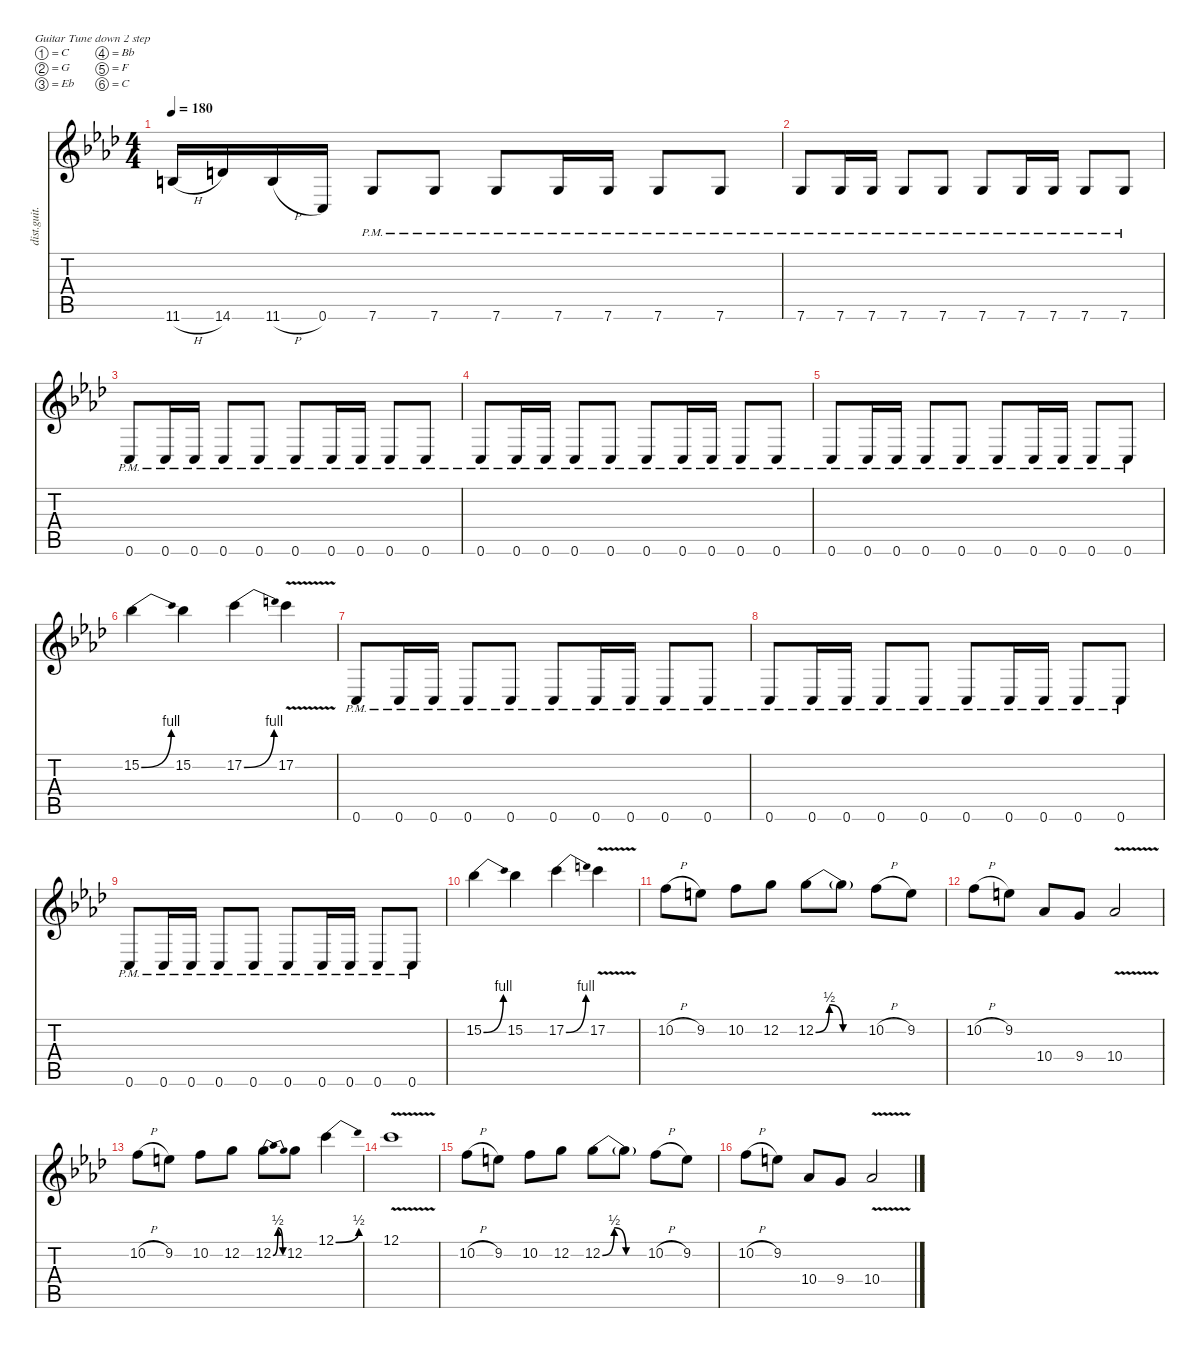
\defaultSystemsLayout 4
\hideDynamics
\bracketExtendMode nobrackets
\track ("Sam" "dist.guit.") {mute instrument distortionguitar}
\staff {score tabs}
\tuning (C4 G3 Eb3 Bb2 F2 C2)
\ts (4 4)
\tempo 180
\clef g2
\ks fminor
11.6{h acc forcenatural}.16{dy f beam Up} 14.6{acc forcenatural}.16{beam Up} 11.6{h acc forcenatural}.16{beam Up} 0.6{acc forcenatural}.16{beam Up} 7.6{pm acc forcenatural}.8{beam Up} 7.6{pm acc forcenatural}.8{beam Up} 7.6{pm acc forcenatural}.8{beam Up} 7.6{pm acc forcenatural}.16{beam Up} 7.6{pm acc forcenatural}.16{beam Up} 7.6{pm acc forcenatural}.8{beam Up} 7.6{pm acc forcenatural}.8{beam Up} |
7.6{pm acc forcenatural}.8{beam Up} 7.6{pm acc forcenatural}.16{beam Up} 7.6{pm acc forcenatural}.16{beam Up} 7.6{pm acc forcenatural}.8{beam Up} 7.6{pm acc forcenatural}.8{beam Up} 7.6{pm acc forcenatural}.8{beam Up} 7.6{pm acc forcenatural}.16{beam Up} 7.6{pm acc forcenatural}.16{beam Up} 7.6{pm acc forcenatural}.8{beam Up} 7.6{pm acc forcenatural}.8{beam Up} |
0.6{pm acc forcenatural}.8{beam Up} 0.6{pm acc forcenatural}.16{beam Up} 0.6{pm acc forcenatural}.16{beam Up} 0.6{pm acc forcenatural}.8{beam Up} 0.6{pm acc forcenatural}.8{beam Up} 0.6{pm acc forcenatural}.8{beam Up} 0.6{pm acc forcenatural}.16{beam Up} 0.6{pm acc forcenatural}.16{beam Up} 0.6{pm acc forcenatural}.8{beam Up} 0.6{pm acc forcenatural}.8{beam Up} |
0.6{pm acc forcenatural}.8{beam Up} 0.6{pm acc forcenatural}.16{beam Up} 0.6{pm acc forcenatural}.16{beam Up} 0.6{pm acc forcenatural}.8{beam Up} 0.6{pm acc forcenatural}.8{beam Up} 0.6{pm acc forcenatural}.8{beam Up} 0.6{pm acc forcenatural}.16{beam Up} 0.6{pm acc forcenatural}.16{beam Up} 0.6{pm acc forcenatural}.8{beam Up} 0.6{pm acc forcenatural}.8{beam Up} |
0.6{pm acc forcenatural}.8{beam Up} 0.6{pm acc forcenatural}.16{beam Up} 0.6{pm acc forcenatural}.16{beam Up} 0.6{pm acc forcenatural}.8{beam Up} 0.6{pm acc forcenatural}.8{beam Up} 0.6{pm acc forcenatural}.8{beam Up} 0.6{pm acc forcenatural}.16{beam Up} 0.6{pm acc forcenatural}.16{beam Up} 0.6{pm acc forcenatural}.8{beam Up} 0.6{pm acc forcenatural}.8{beam Up} |
15.2{be (bend 0 0 15 4) acc b}.4{beam Down} 15.2{acc b}.4{beam Down} 17.2{be (bend 0 0 15 4) acc forcenatural}.4{beam Down} 17.2{v acc forcenatural}.4{beam Down} |
0.6{pm acc forcenatural}.8{beam Up} 0.6{pm acc forcenatural}.16{beam Up} 0.6{pm acc forcenatural}.16{beam Up} 0.6{pm acc forcenatural}.8{beam Up} 0.6{pm acc forcenatural}.8{beam Up} 0.6{pm acc forcenatural}.8{beam Up} 0.6{pm acc forcenatural}.16{beam Up} 0.6{pm acc forcenatural}.16{beam Up} 0.6{pm acc forcenatural}.8{beam Up} 0.6{pm acc forcenatural}.8{beam Up} |
0.6{pm acc forcenatural}.8{beam Up} 0.6{pm acc forcenatural}.16{beam Up} 0.6{pm acc forcenatural}.16{beam Up} 0.6{pm acc forcenatural}.8{beam Up} 0.6{pm acc forcenatural}.8{beam Up} 0.6{pm acc forcenatural}.8{beam Up} 0.6{pm acc forcenatural}.16{beam Up} 0.6{pm acc forcenatural}.16{beam Up} 0.6{pm acc forcenatural}.8{beam Up} 0.6{pm acc forcenatural}.8{beam Up} |
0.6{pm acc forcenatural}.8{beam Up} 0.6{pm acc forcenatural}.16{beam Up} 0.6{pm acc forcenatural}.16{beam Up} 0.6{pm acc forcenatural}.8{beam Up} 0.6{pm acc forcenatural}.8{beam Up} 0.6{pm acc forcenatural}.8{beam Up} 0.6{pm acc forcenatural}.16{beam Up} 0.6{pm acc forcenatural}.16{beam Up} 0.6{pm acc forcenatural}.8{beam Up} 0.6{pm acc forcenatural}.8{beam Up} |
15.2{be (bend 0 0 15 4) acc b}.4{beam Down} 15.2{acc b}.4{beam Down} 17.2{be (bend 0 0 15 4) acc forcenatural}.4{beam Down} 17.2{v acc forcenatural}.4{beam Down} |
10.2{h acc forcenatural}.8{beam Down} 9.2{acc forcenatural}.8{beam Down} 10.2{acc forcenatural}.8{beam Down} 12.2{acc forcenatural}.8{beam Down} 12.2{be (bendrelease 0 0 30 2 30 2 60 0) acc forcenatural}.8{beam Down} 12.2{be (hold 0 0 60 0) t acc forcenatural}.8{beam Down} 10.2{h acc forcenatural}.8{beam Down} 9.2{acc forcenatural}.8{beam Down} |
10.2{h acc forcenatural}.8{beam Down} 9.2{acc forcenatural}.8{beam Down} 10.4{acc b}.8{beam Up} 9.4{acc forcenatural}.8{beam Up} 10.4{v acc b}.2{beam Up} |
10.2{h acc forcenatural}.8{beam Down} 9.2{acc forcenatural}.8{beam Down} 10.2{acc forcenatural}.8{beam Down} 12.2{acc forcenatural}.8{beam Down} 12.2{be (bendrelease 0 0 30 2 30 2 60 0) acc forcenatural}.8{beam Down} 12.2{be (hold 0 0 60 0) acc forcenatural}.8{beam Down} 12.1{be (bend 0 0 15 2) acc forcenatural}.4{beam Down} |
12.1{v acc forcenatural}.1{beam Down} |
10.2{h acc forcenatural}.8{beam Down} 9.2{acc forcenatural}.8{beam Down} 10.2{acc forcenatural}.8{beam Down} 12.2{acc forcenatural}.8{beam Down} 12.2{be (bendrelease 0 0 30 2 30 2 60 0) acc forcenatural}.8{beam Down} 12.2{be (hold 0 0 60 0) t acc forcenatural}.8{beam Down} 10.2{h acc forcenatural}.8{beam Down} 9.2{acc forcenatural}.8{beam Down} |
10.2{h acc forcenatural}.8{beam Down} 9.2{acc forcenatural}.8{beam Down} 10.4{acc b}.8{beam Up} 9.4{acc forcenatural}.8{beam Up} 10.4{v acc b}.2{beam Up}
